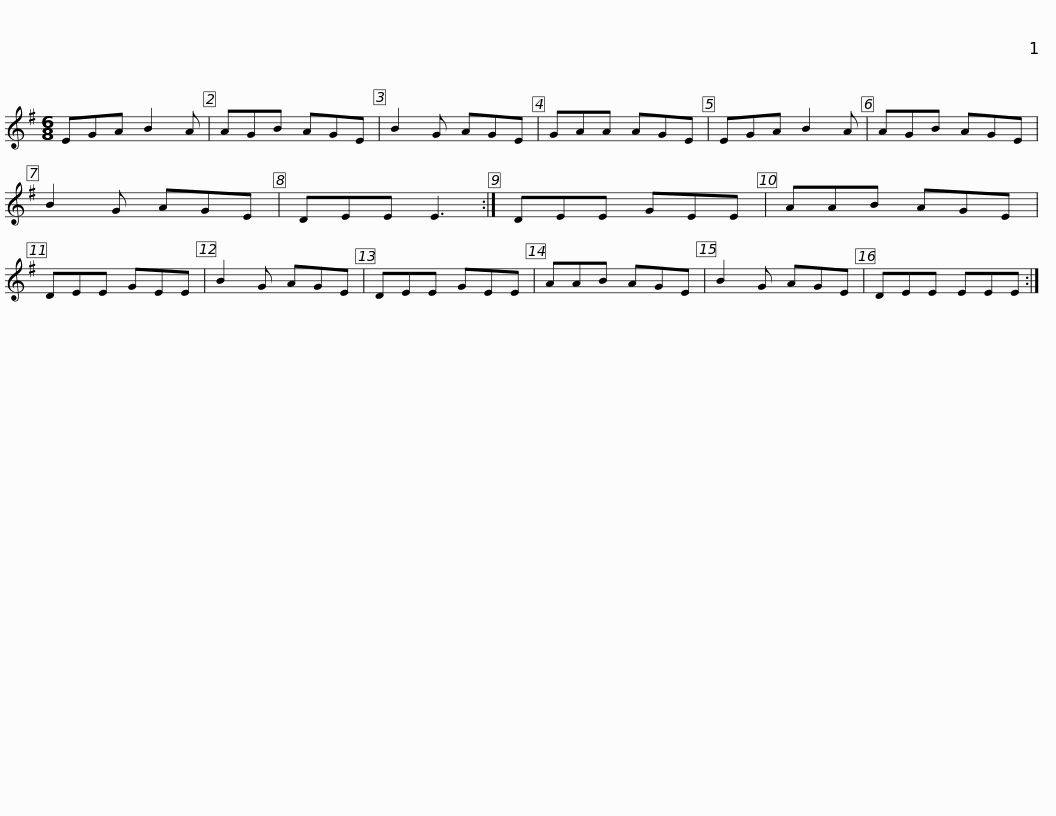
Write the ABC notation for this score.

X:1
L:1/8
M:6/8
I:linebreak $
K:Emin
V:1 treble
V:1
 EGA B2 A | AGB AGE | B2 G AGE | GAA AGE | EGA B2 A | %5
 AGB AGE | B2 G AGE | DEE E3 :|$ DEE GEE | AAB AGE | %10
 DEE GEE | B2 G AGE | DEE GEE | AAB AGE | B2 G AGE |$ %15
 DEE EEE :| %16
